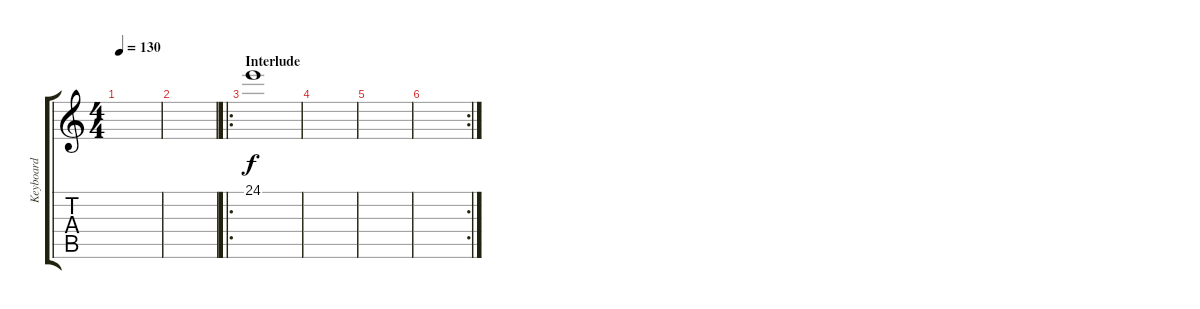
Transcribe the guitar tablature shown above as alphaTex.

\track ("Keyboard" "Keyboard") {instrument tubularbells}
\staff {score tabs}
\tuning (E4 B3 G3 D3 A2 E2) {hide}
\ts (4 4)
\tempo 130
\clef g2
\ks c
|
|
\ro
\section ("" "Interlude")
24.1.1 |
|
|
\rc 2
